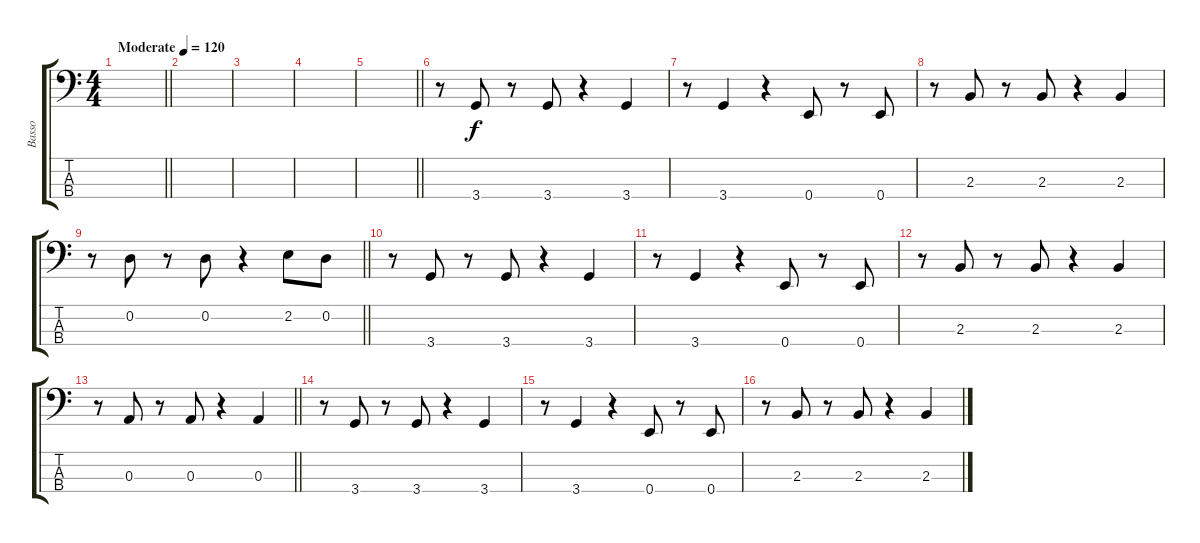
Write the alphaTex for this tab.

\track ("Basso" "Basso") {instrument fretlessbass}
\staff {score tabs}
\tuning (G2 D2 A1 E1) {hide}
\ts (4 4)
\tempo (120 "Moderate")
\clef f4
\barLineRight lightlight
\ks c
|
|
|
|
\barLineRight lightlight
|
r.8 3.4.8 r.8 3.4.8 r.4 3.4.4 |
r.8 3.4.4 r.4 0.4.8 r.8 0.4.8 |
r.8 2.3.8 r.8 2.3.8 r.4 2.3.4 |
\barLineRight lightlight
r.8 0.2.8 r.8 0.2.8 r.4 2.2.8 0.2.8 |
r.8 3.4.8 r.8 3.4.8 r.4 3.4.4 |
r.8 3.4.4 r.4 0.4.8 r.8 0.4.8 |
r.8 2.3.8 r.8 2.3.8 r.4 2.3.4 |
\barLineRight lightlight
r.8 0.3.8 r.8 0.3.8 r.4 0.3.4 |
r.8 3.4.8 r.8 3.4.8 r.4 3.4.4 |
r.8 3.4.4 r.4 0.4.8 r.8 0.4.8 |
r.8 2.3.8 r.8 2.3.8 r.4 2.3.4
